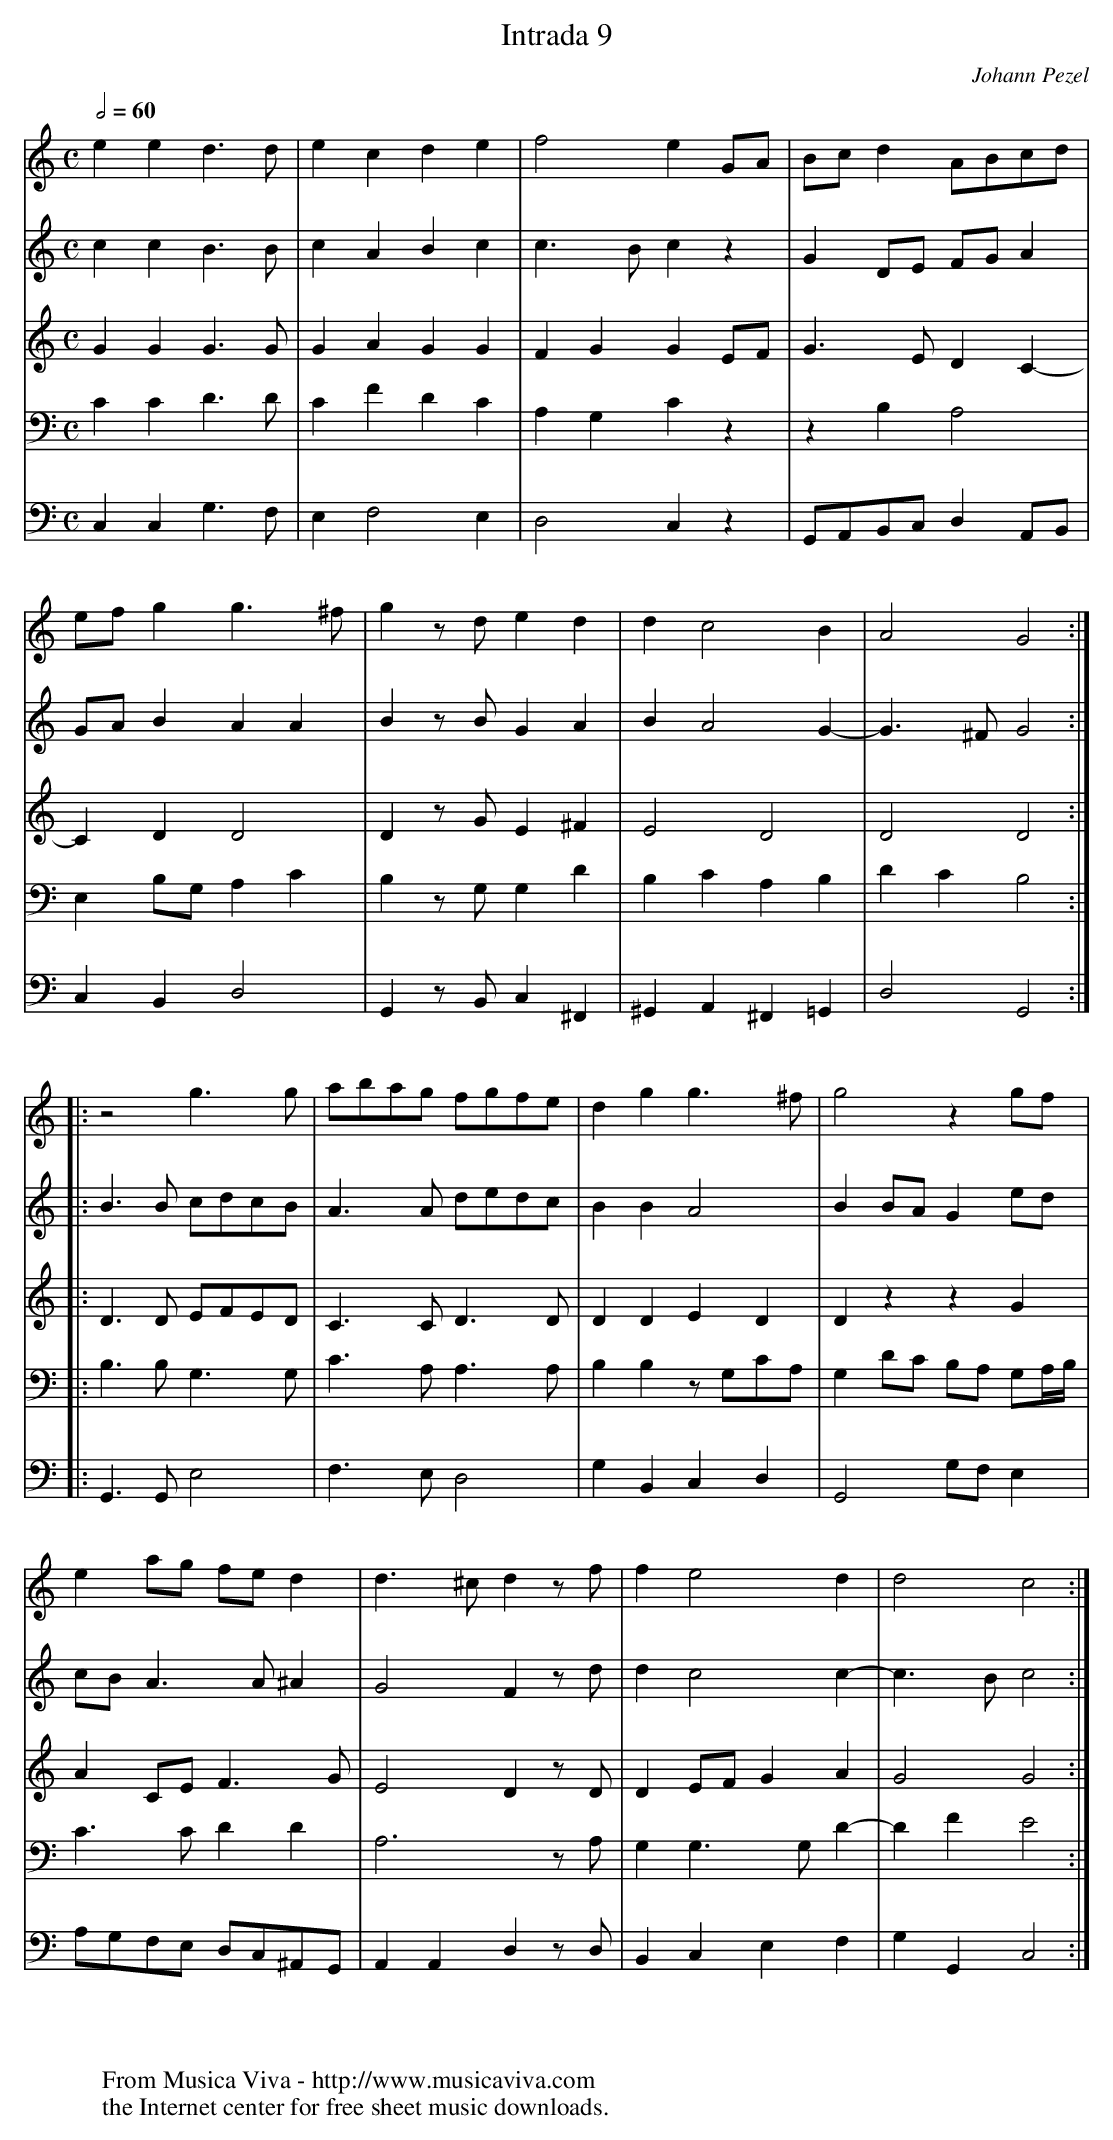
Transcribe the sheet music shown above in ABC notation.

X:1
T:Intrada 9
C:Johann Pezel
V:1 Program 1 56 %Trumpet
V:2 Program 1 56 %Trumpet
V:3 Program 1 56 %Trumpet
V:4 Program 1 56 bass %Trumpet
V:5 Program 1 56 bass %Trumpet
M:C
L:1/8
Q:1/2=60
K:C
V:1
e2e2d3d|e2c2d2e2|f4e2GA|Bcd2ABcd|
V:2
c2c2B3B|c2A2B2c2|c3Bc2 z2|G2DE FGA2|
V:3
G2G2G3G|G2A2G2G2|F2G2G2EF|G3ED2C2-|
V:4
C2C2D3D|C2F2D2C2|A,2G,2C2 z2|z2 B,2A,4|
V:5
C,2C,2G,3F,|E,2F,4E,2|D,4C,2 z2|G,,A,,B,,C,D,2A,,B,,|
V:1
efg2g3^f|g2 z de2d2|d2c4B2|A4G4:|
V:2
GAB2A2A2|B2 z BG2A2|B2A4G2-|G3^FG4:|
V:3
C2D2D4|D2 z GE2^F2|E4D4|D4D4:|
V:4
E,2B,G,A,2C2|B,2 z G,G,2D2|B,2C2A,2B,2|D2C2B,4:|
V:5
C,2B,,2D,4|G,,2 z B,,C,2^F,,2|^G,,2A,,2^F,,2=G,,2|D,4G,,4:|
V:1
|:z4 g3g|abag fgfe|d2g2g3^f|g4 z2 gf|
V:2
|:B3B cdcB|A3A dedc|B2B2A4|B2BA G2ed|
V:3
|:D3D EFED|C3CD3D|D2D2E2D2|D2 z2 z2 G2|
V:4
|:B,3B,G,3G,|C3A,A,3A,|B,2B,2 z G,CA,|G,2DC B,A, G,A,/B,/|
V:5
|:G,,3G,,E,4|F,3E,D,4|G,2B,,2C,2D,2|G,,4G,F,E,2|
V:1
e2ag fed2|d3^cd2 z f|f2e4d2|d4c4:|
V:2
cBA3A^A2|G4F2 z d|d2c4c2-|c3Bc4:|
V:3
A2CEF3G|E4D2 z D|D2EFG2A2|G4G4:|
V:4
C3CD2D2|A,6 z A,|G,2G,3G,D2-|D2F2E4:|
V:5
A,G,F,E, D,C,^A,,G,,|A,,2A,,2D,2 z D,|B,,2C,2E,2F,2|G,2G,,2C,4:|
W:
W:
W:  From Musica Viva - http://www.musicaviva.com
W:  the Internet center for free sheet music downloads.
